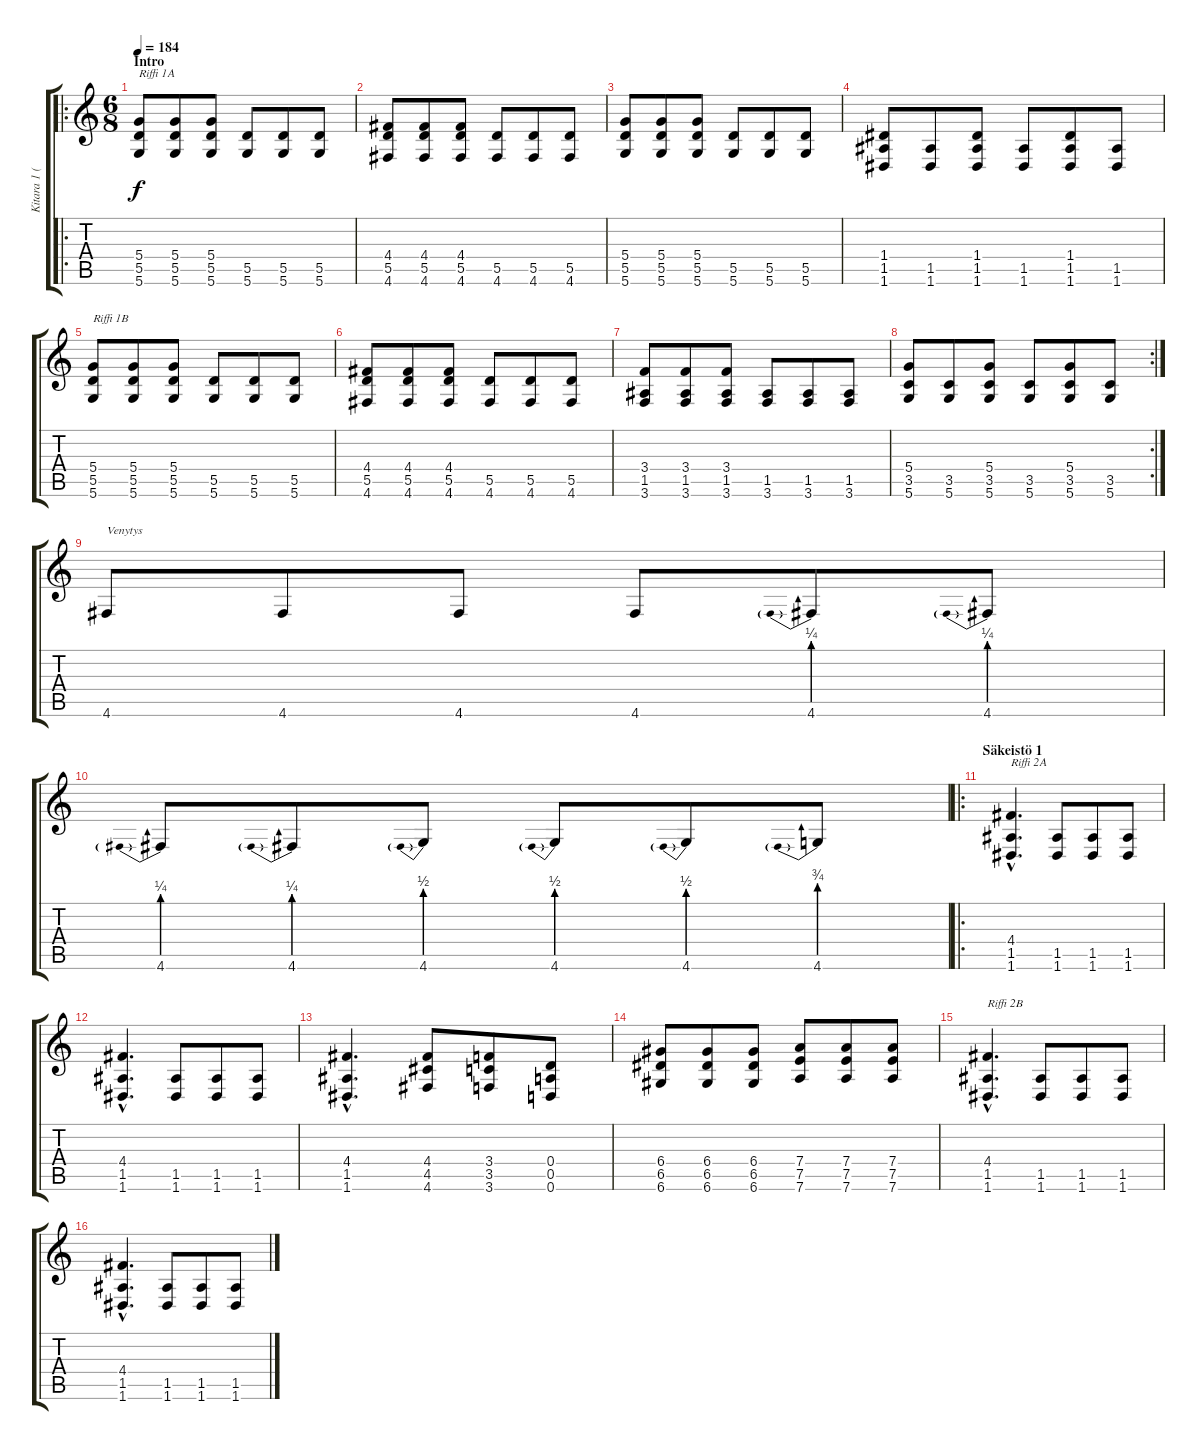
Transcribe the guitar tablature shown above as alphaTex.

\track ("Kitara 1 (Kuisma)" "Kitara 1 (") {instrument distortionguitar}
\staff {score tabs}
\tuning (E4 B3 G3 D3 A2 D2) {hide}
\ro
\ts (6 8)
\section ("" "Intro")
\tempo 184
\clef g2
\ks c
(5.4 5.5 5.6).8{txt "Riffi 1A" dy f instrument distortionguitar} (5.4 5.5 5.6).8 (5.4 5.5 5.6).8 (5.5 5.6).8 (5.5 5.6).8 (5.5 5.6).8 |
(4.4 5.5 4.6).8 (4.4 5.5 4.6).8 (4.4 5.5 4.6).8 (5.5 4.6).8 (5.5 4.6).8 (5.5 4.6).8 |
(5.4 5.5 5.6).8 (5.4 5.5 5.6).8 (5.4 5.5 5.6).8 (5.5 5.6).8 (5.5 5.6).8 (5.5 5.6).8 |
(1.4 1.5 1.6).8 (1.5 1.6).8 (1.4 1.5 1.6).8 (1.5 1.6).8 (1.4 1.5 1.6).8 (1.5 1.6).8 |
(5.4 5.5 5.6).8{txt "Riffi 1B"} (5.4 5.5 5.6).8 (5.4 5.5 5.6).8 (5.5 5.6).8 (5.5 5.6).8 (5.5 5.6).8 |
(4.4 5.5 4.6).8 (4.4 5.5 4.6).8 (4.4 5.5 4.6).8 (5.5 4.6).8 (5.5 4.6).8 (5.5 4.6).8 |
(3.4 1.5 3.6).8 (3.4 1.5 3.6).8 (3.4 1.5 3.6).8 (1.5 3.6).8 (1.5 3.6).8 (1.5 3.6).8 |
\rc 2
(5.4 3.5 5.6).8 (3.5 5.6).8 (5.4 3.5 5.6).8 (3.5 5.6).8 (5.4 3.5 5.6).8 (3.5 5.6).8 |
4.6.8{txt "Venytys"} 4.6.8 4.6.8 4.6.8 4.6{be (prebend 0 1 60 1)}.8 4.6{be (prebend 0 1 60 1)}.8 |
4.6{be (prebend 0 1 60 1)}.8 4.6{be (prebend 0 1 60 1)}.8 4.6{be (prebend 0 2 60 2)}.8 4.6{be (prebend 0 2 60 2)}.8 4.6{be (prebend 0 2 60 2)}.8 4.6{be (prebend 0 3 60 3)}.8 |
\ro
\section ("" "Säkeistö 1")
(4.4{hac} 1.5{hac} 1.6{hac}).4{d txt "Riffi 2A"} (1.5 1.6).8 (1.5 1.6).8 (1.5 1.6).8 |
(4.4{hac} 1.5{hac} 1.6{hac}).4{d} (1.5 1.6).8 (1.5 1.6).8 (1.5 1.6).8 |
(4.4{hac} 1.5{hac} 1.6{hac}).4{d} (4.4 4.5 4.6).8 (3.4 3.5 3.6).8 (0.4 0.5 0.6).8 |
(6.4 6.5 6.6).8 (6.4 6.5 6.6).8 (6.4 6.5 6.6).8 (7.4 7.5 7.6).8 (7.4 7.5 7.6).8 (7.4 7.5 7.6).8 |
(4.4{hac} 1.5{hac} 1.6{hac}).4{d txt "Riffi 2B"} (1.5 1.6).8 (1.5 1.6).8 (1.5 1.6).8 |
(4.4{hac} 1.5{hac} 1.6{hac}).4{d} (1.5 1.6).8 (1.5 1.6).8 (1.5 1.6).8
